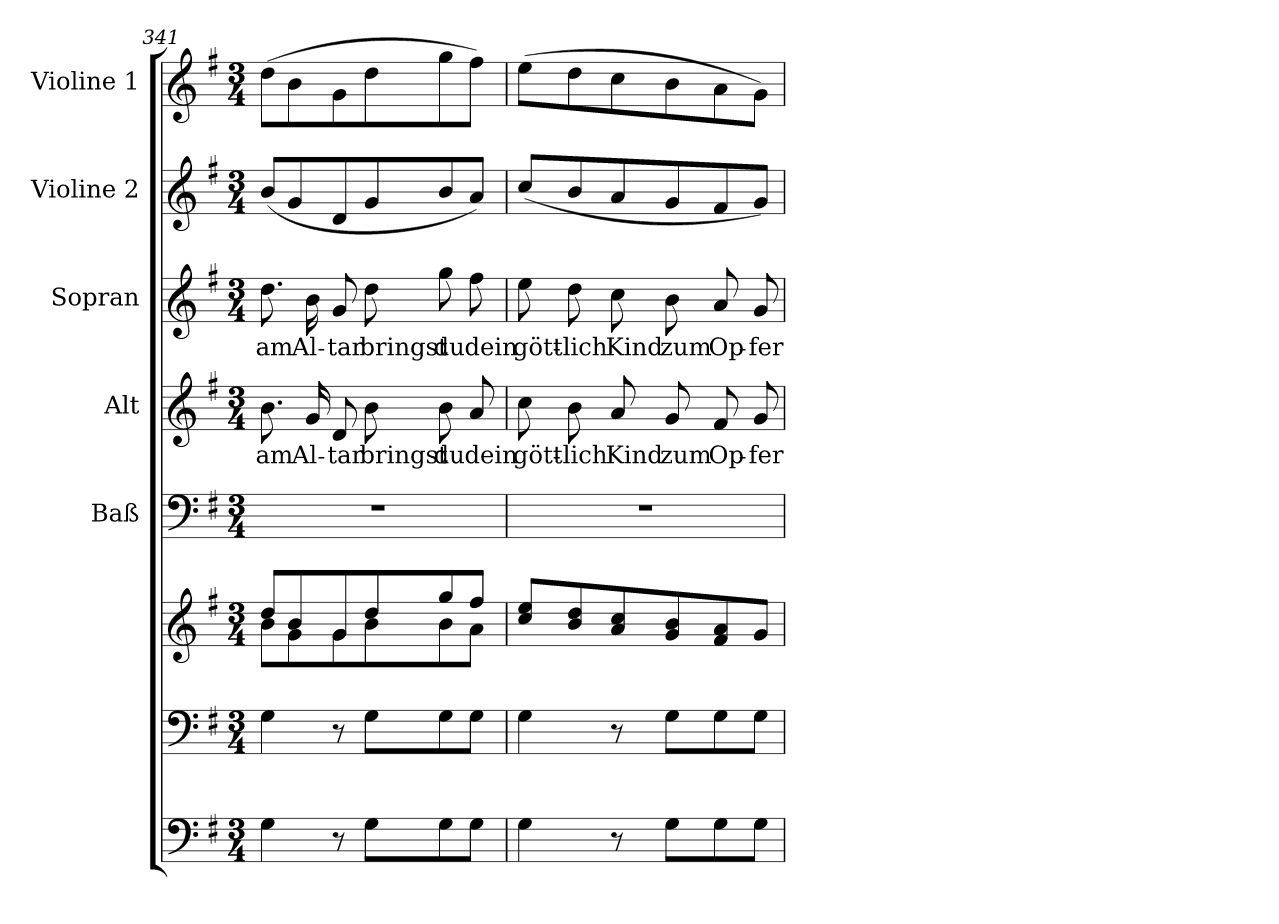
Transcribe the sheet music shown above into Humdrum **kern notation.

**kern	**kern	**kern	**kern	**kern	**text	**kern	**text	**kern	**kern
*part7	*part6	*part6	*part5	*part4	*part4	*part3	*part3	*part2	*part1
*staff8	*staff7	*staff6	*staff5	*staff4	*staff4	*staff3	*staff3	*staff2	*staff1
*	*	*	*I"Baß	*I"Alt	*	*I"Sopran	*	*I"Violine 2	*I"Violine 1
*	*	*	*	*	*	*	*	*I'Vln	*I'Vln
*clefF4	*clefF4	*clefG2	*clefF4	*clefG2	*	*clefG2	*	*clefG2	*clefG2
*ITrd7c12	*	*	*	*	*	*	*	*	*
*k[f#]	*k[f#]	*k[f#]	*k[f#]	*k[f#]	*	*k[f#]	*	*k[f#]	*k[f#]
*G:	*G:	*G:	*G:	*G:	*	*G:	*	*G:	*G:
*M3/4	*M3/4	*M3/4	*M3/4	*M3/4	*	*M3/4	*	*M3/4	*M3/4
=341	=341	=341	=341	=341	=341	=341	=341	=341	=341
*	*	*^	*	*	*	*	*	*	*
!	!	!	!	!	!	!LO:LY:b	!	!LO:LY:b	!	!
4GG\	4G\	8dd/L	8b\L	2.r	8.b\	am	8.dd\	am	(<8b/L	(>8dd\L
.	.	8b/	8g\	.	.	.	.	.	8g/	8b\
!	!	!	!	!	!	!LO:LY:b	!	!LO:LY:b	!	!
.	.	.	.	.	16g/	Al-	16b\	Al-	.	.
!	!	!	!	!	!	!LO:LY:b	!	!LO:LY:b	!	!
8r	8r	8g/	8g\	.	8d/	-tar	8g/	-tar	8d/	8g\
!	!	!	!	!	!	!LO:LY:b	!	!LO:LY:b	!	!
8GG\L	8G\L	8dd/	8b\	.	8b\	bringst	8dd\	bringst	8g/	8dd\
!	!	!	!	!	!	!LO:LY:b	!	!LO:LY:b	!	!
8GG\	8G\	8gg/	8b\	.	8b\	du	8gg\	du	8b/	8gg\
!	!	!	!	!	!	!LO:LY:b	!	!LO:LY:b	!	!
8GG\J	8G\J	8ff#/J	8a\J	.	8a/	dein	8ff#\	dein	8a/J)	8ff#\J)
=342	=342	=342	=342	=342	=342	=342	=342	=342	=342	=342
!	!	!	!	!	!	!LO:LY:b	!	!LO:LY:b	!	!
*	*	*v	*v	*	*	*	*	*	*	*
4GG\	4G\	8cc/ 8ee/L	2.r	8cc\	gött-	8ee\	gött-	(<8cc/L	(>8ee\L
!	!	!	!	!	!LO:LY:b	!	!LO:LY:b	!	!
.	.	8b/ 8dd/	.	8b\	-lich	8dd\	-lich	8b/	8dd\
!	!	!	!	!	!LO:LY:b	!	!LO:LY:b	!	!
8r	8r	8a/ 8cc/	.	8a/	Kind	8cc\	Kind	8a/	8cc\
!	!	!	!	!	!LO:LY:b	!	!LO:LY:b	!	!
8GG\L	8G\L	8g/ 8b/	.	8g/	zum	8b\	zum	8g/	8b\
!	!	!	!	!	!LO:LY:b	!	!LO:LY:b	!	!
8GG\	8G\	8f#/ 8a/	.	8f#/	Op-	8a/	Op-	8f#/	8a\
!	!	!	!	!	!LO:LY:b	!	!LO:LY:b	!	!
8GG\J	8G\J	8g/J	.	8g/	-fer	8g/	-fer	8g/J)	8g\J)
=	=	=	=	=	=	=	=	=	=
*-	*-	*-	*-	*-	*-	*-	*-	*-	*-
